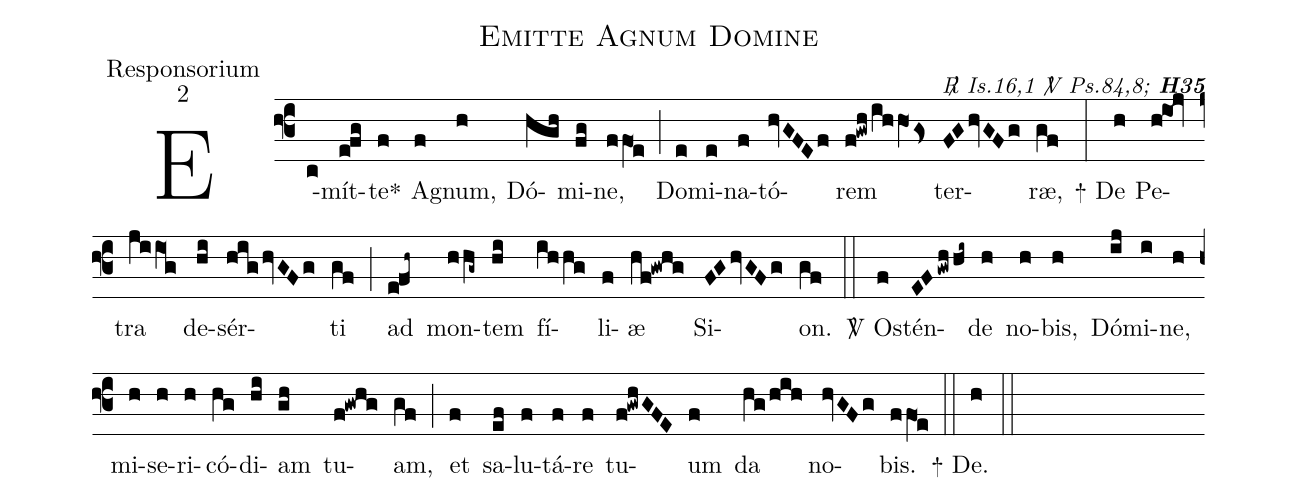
name:Emitte Agnum Domine;
office-part:Responsorium;
mode:2;
commentary:{\itshape\mdseries \Rbar\  Is.16,1 \Vbar\  Ps.84,8;\/}   {\bfseries H35};
%%
(f3) E(c)mít(efg)te<sp>*</sp>(f) A(f)gnum,(h) Dó(hgh)mi(fg)ne,(ffO1e) (;)
Do(e)mi(e)na(f)tó(hvGFEf)rem(f!gwh/ihhO1Gs>) ter(FGhvGFg)ræ,(gf) (:)
<sp>+</sp> De(h) Pe(h!io1!jv)tra(jiiO1g) de(hi)sér(highvGFg)ti(gf) (;)
ad(e!fh~) mon(hhg~)tem(hi) fí(ihhg)li(f)æ(hf!gwhg) Si(FGhvGFg)on.(gf) (::)
<sp>V/</sp> O(f)stén(EFgwhhi~)de(h) no(h)bis,(h) Dó(ij)mi(i)ne,(h) mi(h)se(h)ri(h)có(hg)di(hi)am(gh) tu(f!gwhg)am,(gf) (;)
et(f) sa(ef)lu(f)tá(f)re(f) tu(f!gwhGFE)um(f) da(hg/hih) no(hvGFg)bis.(ffO1e) (::)
<sp>+</sp> De.(h) (::)
